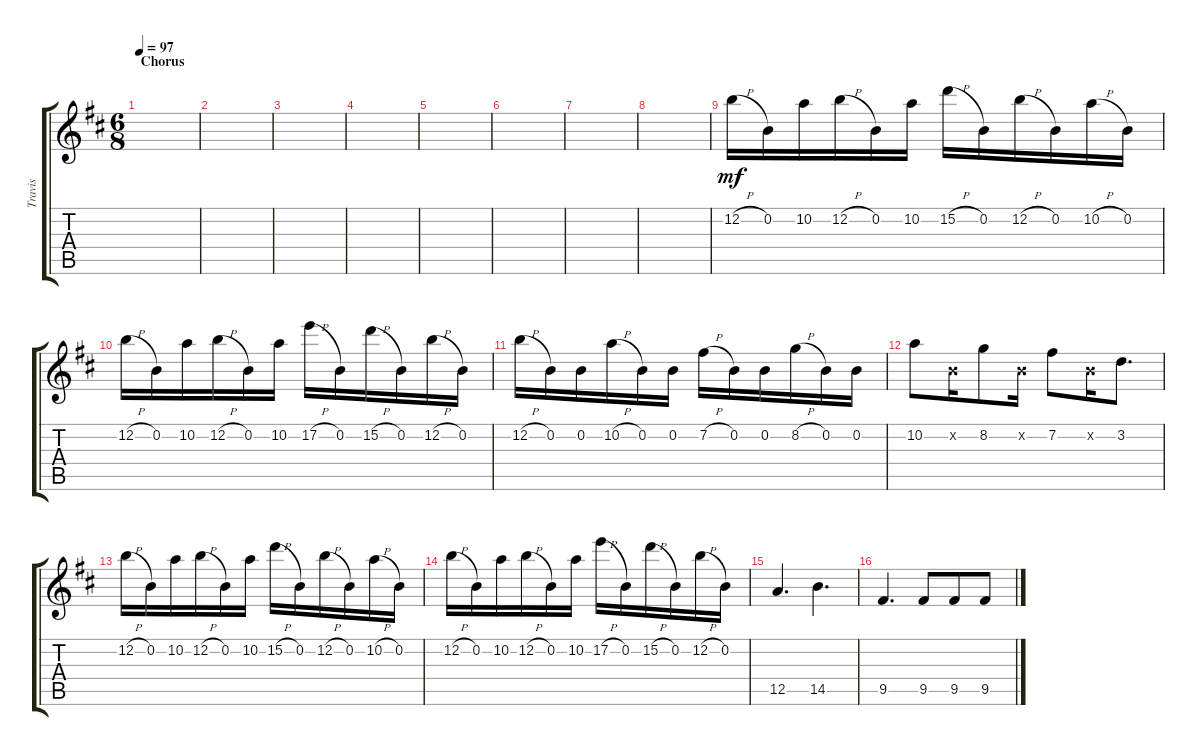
\track ("Travis" "Travis") {instrument overdrivenguitar}
\staff {score tabs}
\tuning (E4 B3 G3 D3 A2 E2) {hide}
\ts (6 8)
\section ("" "Chorus")
\tempo 97
\clef g2
\ks bminor
|
|
|
|
|
|
|
|
12.2{h}.16{dy mf} 0.2.16 10.2.16 12.2{h}.16 0.2.16 10.2.16 15.2{h}.16 0.2.16 12.2{h}.16 0.2.16 10.2{h}.16 0.2.16 |
12.2{h}.16 0.2.16 10.2.16 12.2{h}.16 0.2.16 10.2.16 17.2{h}.16 0.2.16 15.2{h}.16 0.2.16 12.2{h}.16 0.2.16 |
12.2{h}.16 0.2.16 0.2.16 10.2{h}.16 0.2.16 0.2.16 7.2{h}.16 0.2.16 0.2.16 8.2{h}.16 0.2.16 0.2.16 |
10.2.8 0.2{x}.16 8.2.8 0.2{x}.16 7.2.8 0.2{x}.16 3.2.8{d} |
12.2{h}.16 0.2.16 10.2.16 12.2{h}.16 0.2.16 10.2.16 15.2{h}.16 0.2.16 12.2{h}.16 0.2.16 10.2{h}.16 0.2.16 |
12.2{h}.16 0.2.16 10.2.16 12.2{h}.16 0.2.16 10.2.16 17.2{h}.16 0.2.16 15.2{h}.16 0.2.16 12.2{h}.16 0.2.16 |
12.5.4{d} 14.5.4{d} |
9.5.4{d} 9.5.8 9.5.8 9.5.8
